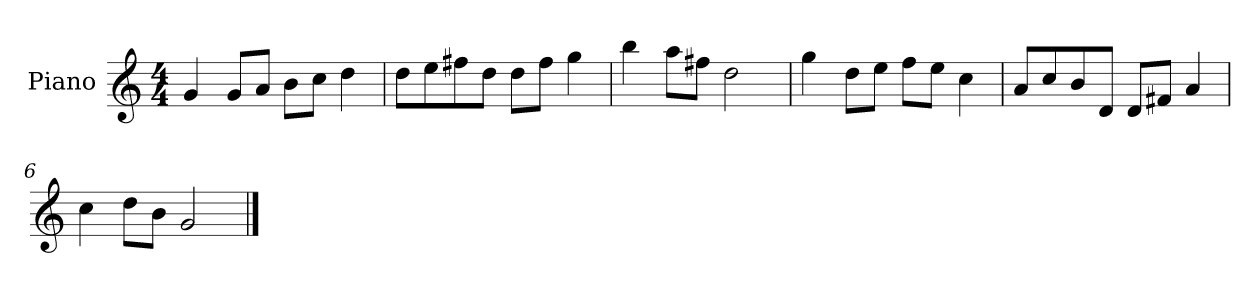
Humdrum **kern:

**kern
*part1
*staff1
*I"Piano
*I'P-no
*clefG2
*k[]
*M4/4
*MM90
=1
4g/
8g/L
8a/J
8b\L
8cc\J
4dd\
=2
8dd\L
8ee\
8ff#X\
8dd\J
8dd\L
8ff#\J
4gg\
=3
4bb\
8aa\L
8ff#X\J
2dd\
=4
4gg\
8dd\L
8ee\J
8ff\L
8ee\J
4cc\
=5
8a/L
8cc/
8b/
8d/J
8d/L
8f#X/J
4a/
=6
4cc\
8dd\L
8b\J
2g/
==
*-
